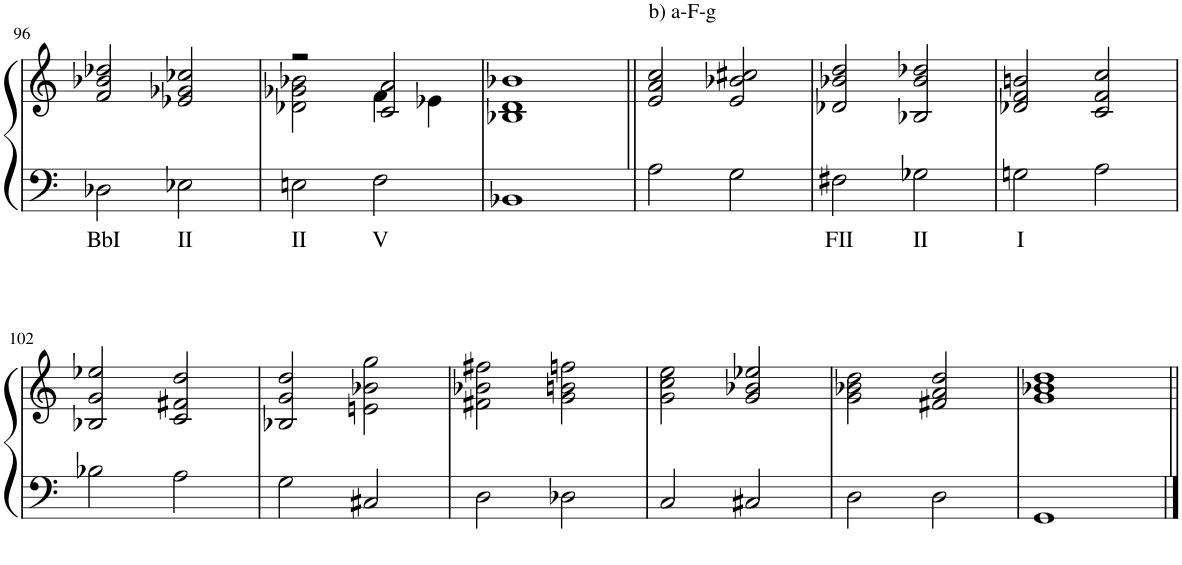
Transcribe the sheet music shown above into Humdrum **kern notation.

**kern	**text	**kern
*part1	*part1	*part1
*staff2	*staff2	*staff1
*I"Piano	*	*
*I'Pno.	*	*
!!LO:PB:g=z
*clefF4	*	*clefG2
*k[]	*	*k[]
*M4/4	*	*M4/4
=96	=96	=96
!	!LO:LY:b	!
2D-X\	BbI	2f/ 2b-X/ 2dd-X/
!	!LO:LY:b	!
2E-X\	II	2e-X/ 2g-X/ 2cc-X/
=97	=97	=97
!	!LO:LY:b	!
*	*	*^
2En\	II	2r	2d-X\ 2g-X\ 2b-X\
!	!LO:LY:b	!	!
2F\	V	4f\	2c/ 2a/
.	.	4e-X\	.
*	*	*v	*v
=98	=98	=98
1BB-X	.	1B-X 1d 1b-X
=99||	=99||	=99||
!	!	!LO:TX:a:t=b) a-F-g
2A\	.	2e/ 2a/ 2cc/
2G\	.	2e/ 2b-X/ 2cc#X/
=100	=100	=100
!	!LO:LY:b	!
2F#X\	FII	2d-X/ 2b-X/ 2dd/
!	!LO:LY:b	!
2G-X\	II	2B-X/ 2b-/ 2dd-X/
=101	=101	=101
!	!LO:LY:b	!
2Gn\	I	2d-X/ 2f/ 2bn/
2A\	.	2c/ 2f/ 2cc/
!!LO:LB:g=z
=102	=102	=102
2B-X\	.	2B-X/ 2g/ 2ee-X/
2A\	.	2c/ 2f#X/ 2dd/
=103	=103	=103
2G\	.	2B-X/ 2g/ 2dd/
2C#X/	.	2en\ 2b-X\ 2gg\
=104	=104	=104
2D\	.	2f#X\ 2b-X\ 2ff#X\
2D-X\	.	2g\ 2bn\ 2ffn\
=105	=105	=105
2C/	.	2g\ 2cc\ 2ee\
2C#X/	.	2g/ 2b-X/ 2ee-X/
=106	=106	=106
2D\	.	2g\ 2b-X\ 2dd\
2D\	.	2f#X/ 2a/ 2dd/
=107	=107	=107
1GG	.	1g 1b-X 1dd
=||	=||	=||
*-	*-	*-
